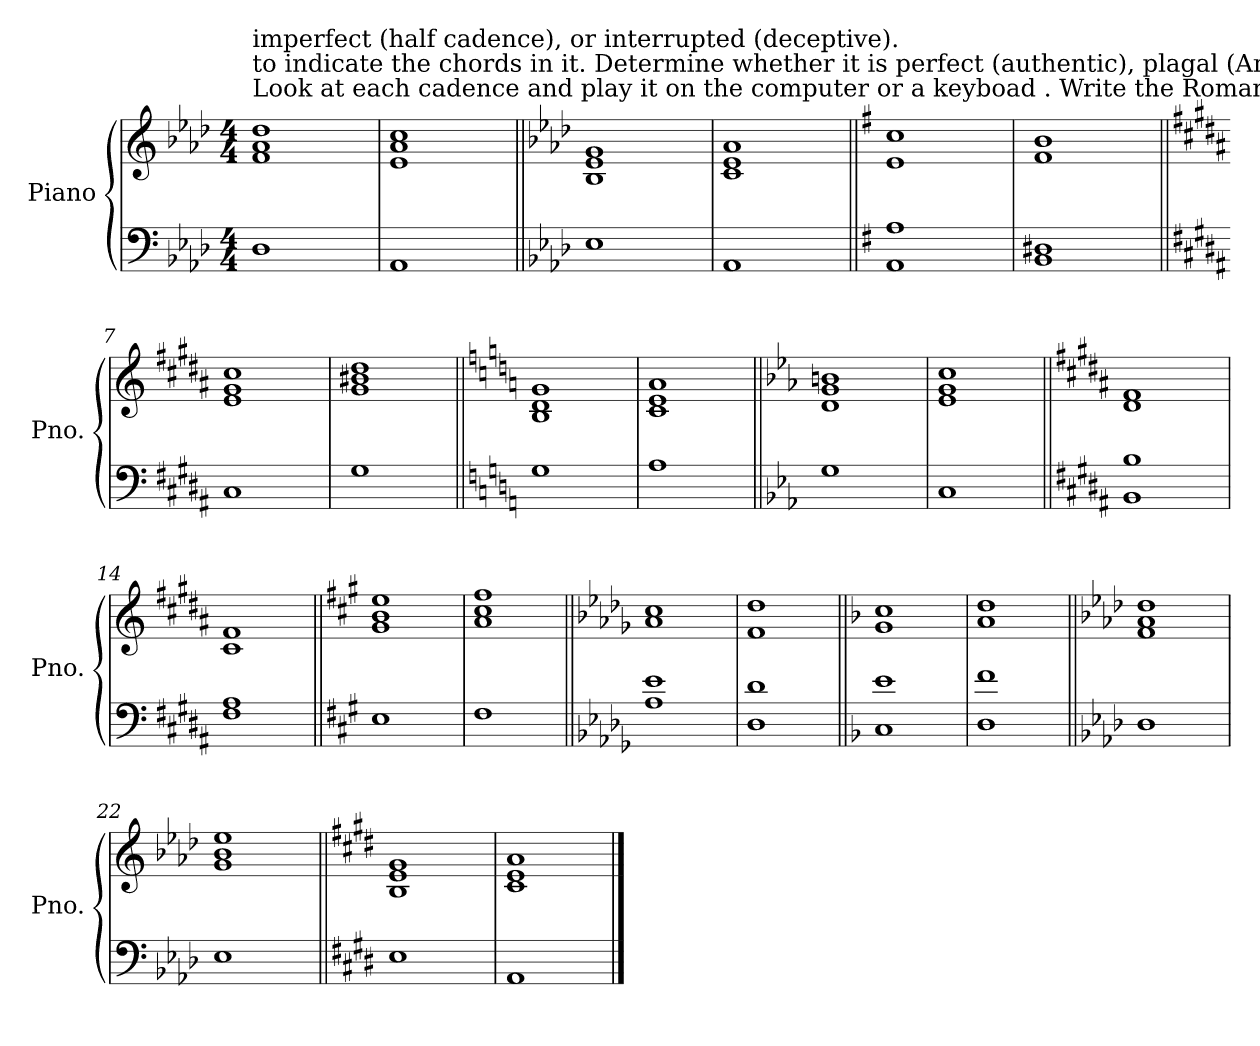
**kern	**kern
*part1	*part1
*staff2	*staff1
*I"Piano	*
*I'Pno.	*
!!LO:PB:g=z
*clefF4	*clefG2
*k[b-e-a-d-]	*k[b-e-a-d-]
*A-:	*A-:
*M4/4	*M4/4
=1	=1
!	!LO:TX:a:t=Look at each cadence and play it on the computer or a keyboad . Write the Roman numerals
!	!LO:TX:t=to indicate the chords in it. Determine whether it is perfect (authentic), plagal (Amen),
!	!LO:TX:t=imperfect (half cadence), or interrupted (deceptive).
1D-i	1fi 1a-i 1dd-i
=2	=2
1AA-i	1e-i 1a-i 1cci
=3||	=3||
*k[b-e-a-d-]	*k[b-e-a-d-]
*A-:	*A-:
1E-i	1B-i 1e-i 1gi
=4	=4
1AA-i	1ci 1e-i 1a-i
=5||	=5||
*k[f#]	*k[f#]
*G:	*G:
1AAi 1Ai	1ei 1cci
=6	=6
1BBi 1D#Xi	1f#i 1bi
!!LO:LB:g=z
=7||	=7||
*k[f#c#g#d#a#]	*k[f#c#g#d#a#]
*B:	*B:
1C#i	1ei 1g#i 1cc#i
=8	=8
1G#i	1g#i 1b#Xi 1dd#i
=9||	=9||
*k[]	*k[]
*C:	*C:
1Gi	1Bi 1di 1gi
=10	=10
1Ai	1ci 1ei 1ai
=11||	=11||
*k[b-e-a-]	*k[b-e-a-]
*E-:	*E-:
1Gi	1di 1gi 1bni
=12	=12
1Ci	1e-i 1gi 1cci
!!LO:LB:g=z
=13||	=13||
*k[f#c#g#d#a#]	*k[f#c#g#d#a#]
*B:	*B:
1BBi 1Bi	1d#i 1f#i
=14	=14
1F#i 1A#i	1c#i 1f#i
=15||	=15||
*k[f#c#g#]	*k[f#c#g#]
*A:	*A:
1Ei	1g#i 1bi 1eei
=16	=16
1F#i	1ai 1cc#i 1ff#i
=17||	=17||
*k[b-e-a-d-g-]	*k[b-e-a-d-g-]
*D-:	*D-:
1A-i 1e-i	1a-i 1cci
=18	=18
1D-i 1d-i	1fi 1dd-i
!!LO:LB:g=z
=19||	=19||
*k[b-]	*k[b-]
*F:	*F:
1Ci 1ei	1gi 1cci
=20	=20
1Di 1fi	1ai 1ddi
=21||	=21||
*k[b-e-a-d-]	*k[b-e-a-d-]
*A-:	*A-:
1D-i	1fi 1a-i 1dd-i
=22	=22
1E-i	1gi 1b-i 1ee-i
=23||	=23||
*k[f#c#g#d#]	*k[f#c#g#d#]
*E:	*E:
1Ei	1Bi 1ei 1g#i
=24	=24
1AAi	1c#i 1ei 1ai
==	==
*-	*-
